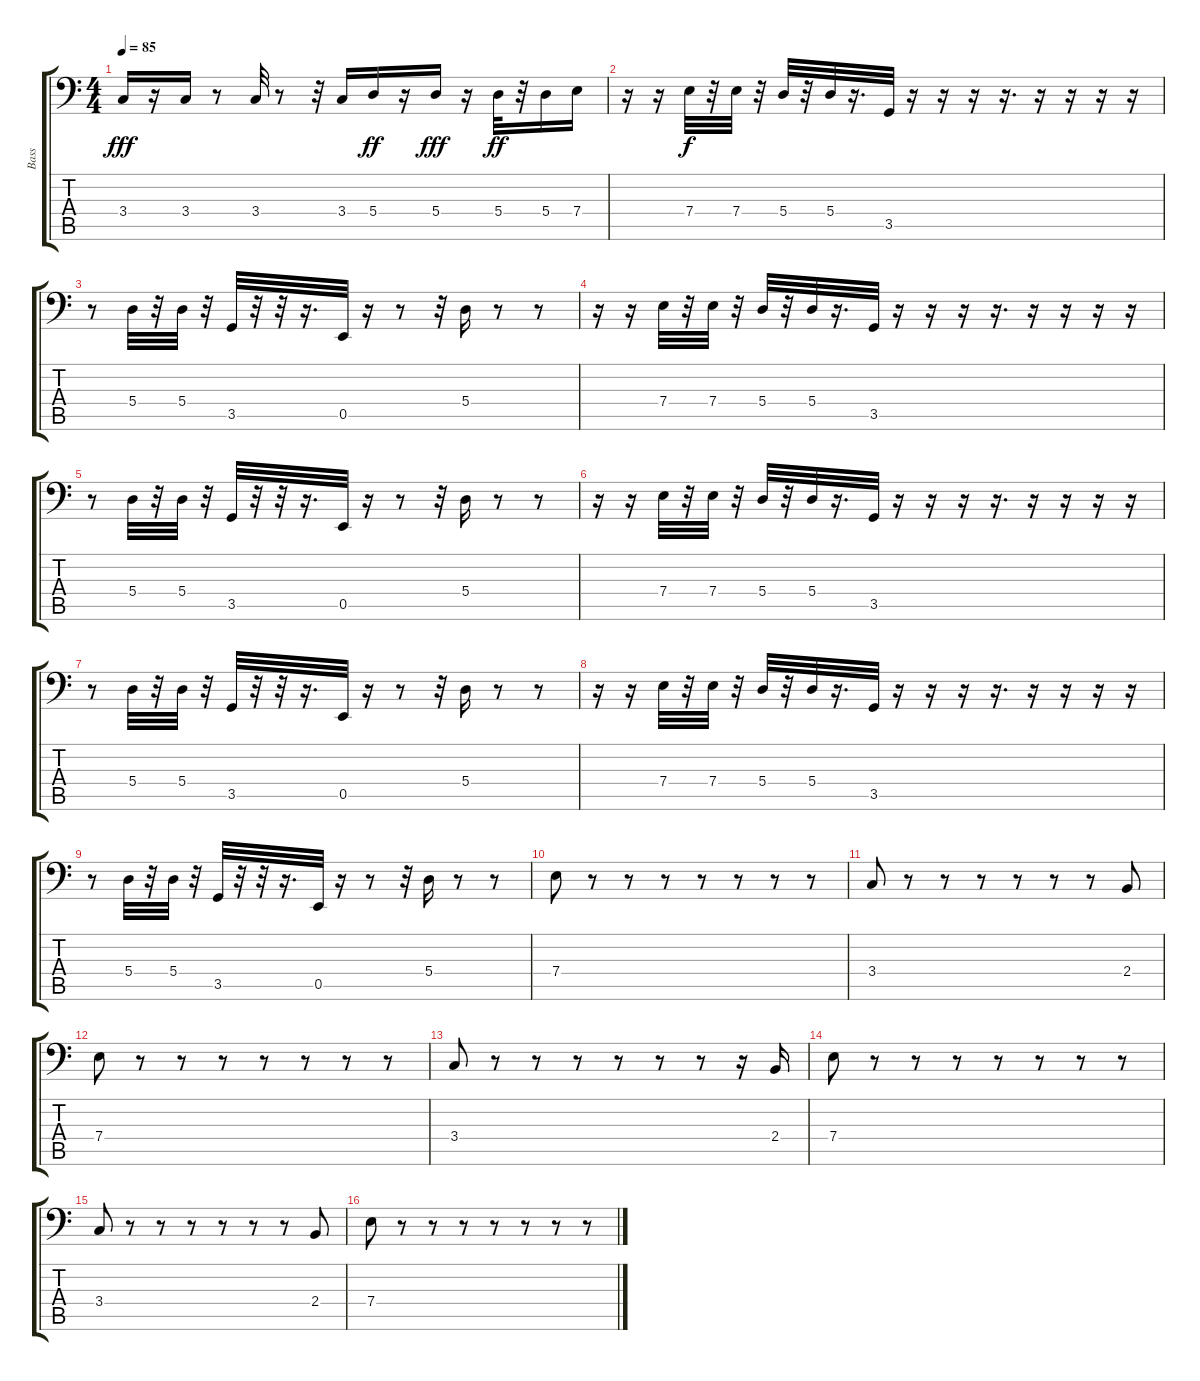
\track ("Bass" "Bass") {instrument synthbass2}
\staff {score tabs}
\tuning (C3 G2 D2 A1 E1 B0) {hide}
\ts (4 4)
\tempo 85
\clef f4
\ks c
3.4.16{dy fff} r.16 3.4.16 r.8 3.4.32 r.8 r.32 3.4.16 5.4.16{dy ff} r.16 5.4.16{dy fff} r.16 5.4.32{dy ff} r.32 5.4.16 7.4.16 |
r.16 r.16 7.4.32{dy f} r.32 7.4.32 r.32 5.4.32 r.32 5.4.32 r.16{d} 3.5.32 r.16 r.16 r.16 r.16{d} r.16 r.16 r.16 r.16 |
r.8 5.4.32 r.32 5.4.32 r.32 3.5.32 r.32 r.32 r.16{d} 0.5.32 r.16 r.8 r.32 5.4.16 r.8 r.8 |
r.16 r.16 7.4.32 r.32 7.4.32 r.32 5.4.32 r.32 5.4.32 r.16{d} 3.5.32 r.16 r.16 r.16 r.16{d} r.16 r.16 r.16 r.16 |
r.8 5.4.32 r.32 5.4.32 r.32 3.5.32 r.32 r.32 r.16{d} 0.5.32 r.16 r.8 r.32 5.4.16 r.8 r.8 |
r.16 r.16 7.4.32 r.32 7.4.32 r.32 5.4.32 r.32 5.4.32 r.16{d} 3.5.32 r.16 r.16 r.16 r.16{d} r.16 r.16 r.16 r.16 |
r.8 5.4.32 r.32 5.4.32 r.32 3.5.32 r.32 r.32 r.16{d} 0.5.32 r.16 r.8 r.32 5.4.16 r.8 r.8 |
r.16 r.16 7.4.32 r.32 7.4.32 r.32 5.4.32 r.32 5.4.32 r.16{d} 3.5.32 r.16 r.16 r.16 r.16{d} r.16 r.16 r.16 r.16 |
r.8 5.4.32 r.32 5.4.32 r.32 3.5.32 r.32 r.32 r.16{d} 0.5.32 r.16 r.8 r.32 5.4.16 r.8 r.8 |
7.4.8 r.8 r.8 r.8 r.8 r.8 r.8 r.8 |
3.4.8 r.8 r.8 r.8 r.8 r.8 r.8 2.4.8 |
7.4.8 r.8 r.8 r.8 r.8 r.8 r.8 r.8 |
3.4.8 r.8 r.8 r.8 r.8 r.8 r.8 r.16 2.4.16 |
7.4.8 r.8 r.8 r.8 r.8 r.8 r.8 r.8 |
3.4.8 r.8 r.8 r.8 r.8 r.8 r.8 2.4.8 |
7.4.8 r.8 r.8 r.8 r.8 r.8 r.8 r.8
